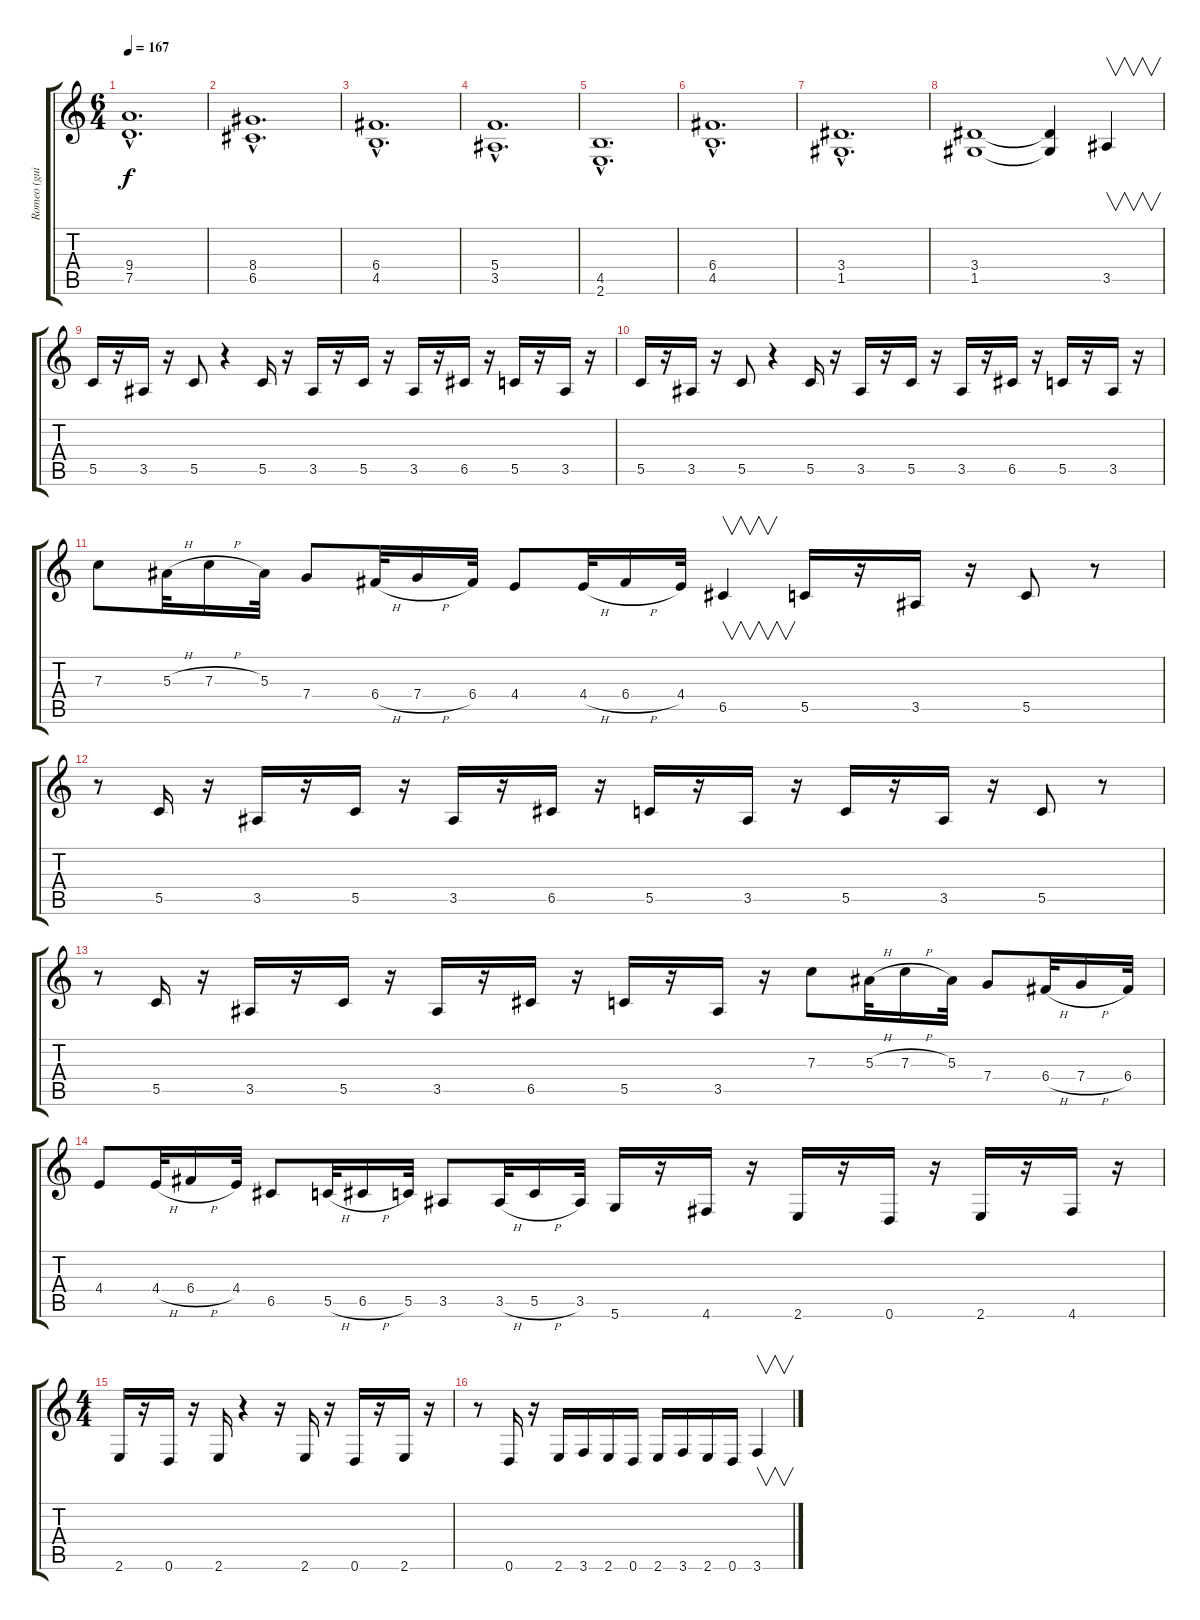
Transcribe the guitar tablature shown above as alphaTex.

\track ("Romeo (guitar I)" "Romeo (gui") {instrument distortionguitar}
\staff {score tabs}
\tuning (D4 A3 F3 C3 G2 D2) {hide}
\ts (6 4)
\tempo 167
\clef g2
\ks c
(9.4{hac} 7.5{hac}).1{d dy f} |
(8.4{hac} 6.5{hac}).1{d} |
(6.4{hac} 4.5{hac}).1{d} |
(5.4{hac} 3.5{hac}).1{d} |
(4.5{hac} 2.6{hac}).1{d} |
(6.4{hac} 4.5{hac}).1{d} |
(3.4{hac} 1.5{hac}).1{d} |
(3.4 1.5).1 (3.4{t} 1.5{t}).4 3.5.4{v} |
5.5.16 r.16 3.5.16 r.16 5.5.8 r.4 5.5.16 r.16 3.5.16 r.16 5.5.16 r.16 3.5.16 r.16 6.5.16 r.16 5.5.16 r.16 3.5.16 r.16 |
5.5.16 r.16 3.5.16 r.16 5.5.8 r.4 5.5.16 r.16 3.5.16 r.16 5.5.16 r.16 3.5.16 r.16 6.5.16 r.16 5.5.16 r.16 3.5.16 r.16 |
7.3.8 5.3{h}.32 7.3{h}.16 5.3.32 7.4.8 6.4{h}.32 7.4{h}.16 6.4.32 4.4.8 4.4{h}.32 6.4{h}.16 4.4.32 6.5.4{v} 5.5.16 r.16 3.5.16 r.16 5.5.8 r.8 |
r.8 5.5.16 r.16 3.5.16 r.16 5.5.16 r.16 3.5.16 r.16 6.5.16 r.16 5.5.16 r.16 3.5.16 r.16 5.5.16 r.16 3.5.16 r.16 5.5.8 r.8 |
r.8 5.5.16 r.16 3.5.16 r.16 5.5.16 r.16 3.5.16 r.16 6.5.16 r.16 5.5.16 r.16 3.5.16 r.16 7.3.8 5.3{h}.32 7.3{h}.16 5.3.32 7.4.8 6.4{h}.32 7.4{h}.16 6.4.32 |
4.4.8 4.4{h}.32 6.4{h}.16 4.4.32 6.5.8 5.5{h}.32 6.5{h}.16 5.5.32 3.5.8 3.5{h}.32 5.5{h}.16 3.5.32 5.6.16 r.16 4.6.16 r.16 2.6.16 r.16 0.6.16 r.16 2.6.16 r.16 4.6.16 r.16 |
\ts (4 4)
2.6.16 r.16 0.6.16 r.16 2.6.16 r.4 r.16 2.6.16 r.16 0.6.16 r.16 2.6.16 r.16 |
r.8 0.6.16 r.16 2.6.16 3.6.16 2.6.16 0.6.16 2.6.16 3.6.16 2.6.16 0.6.16 3.6.4{v}
